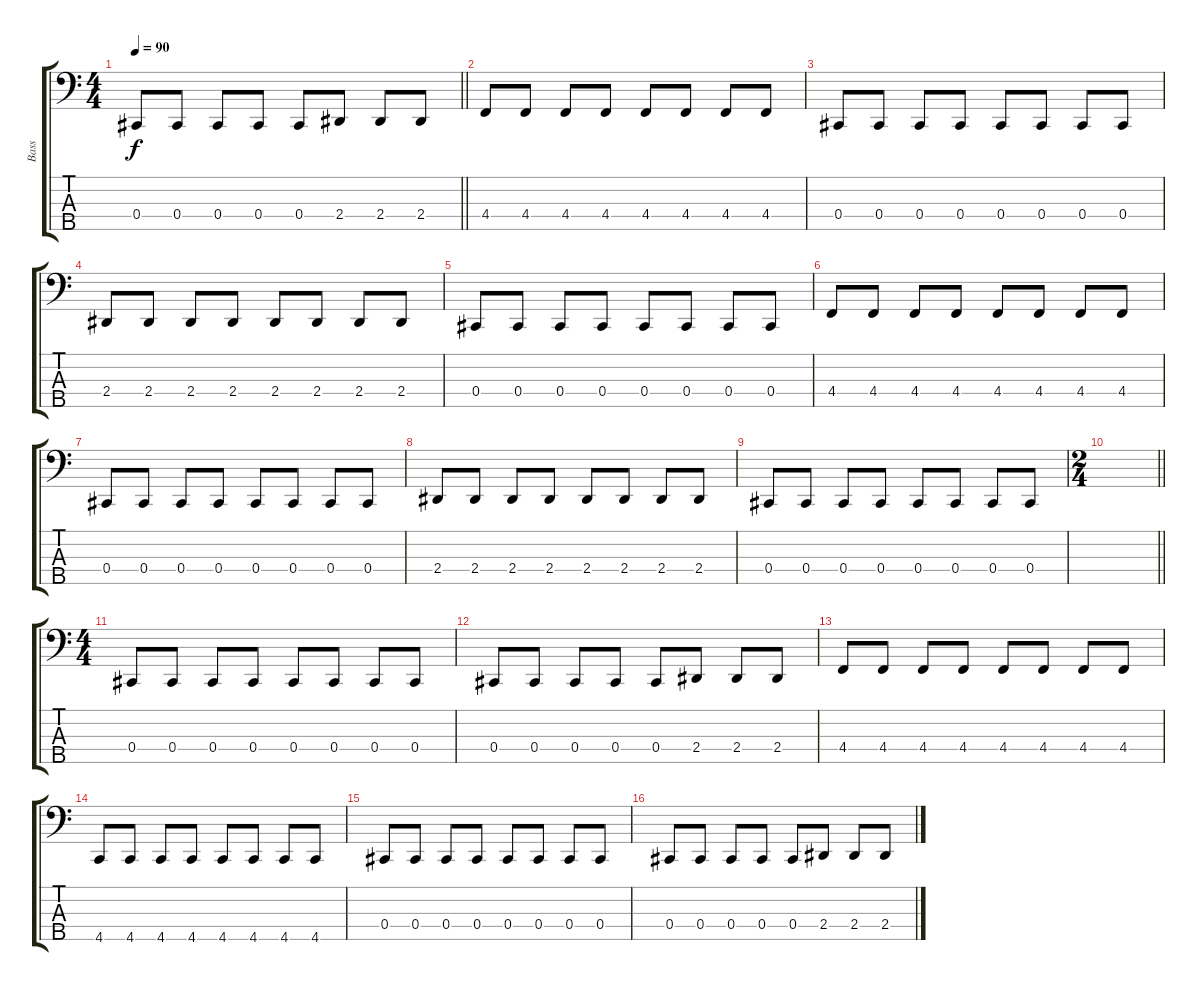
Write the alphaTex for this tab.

\track ("Bass" "Bass") {instrument electricbassfinger}
\staff {score tabs}
\tuning (E2 B1 Gb1 Db1 Ab0) {hide}
\ts (4 4)
\tempo 90
\clef f4
\barLineRight lightlight
\ks c
0.4.8{dy f} 0.4.8 0.4.8 0.4.8 0.4.8 2.4.8 2.4.8 2.4.8 |
\section ("" "")
4.4.8 4.4.8 4.4.8 4.4.8 4.4.8 4.4.8 4.4.8 4.4.8 |
0.4.8 0.4.8 0.4.8 0.4.8 0.4.8 0.4.8 0.4.8 0.4.8 |
2.4.8 2.4.8 2.4.8 2.4.8 2.4.8 2.4.8 2.4.8 2.4.8 |
0.4.8 0.4.8 0.4.8 0.4.8 0.4.8 0.4.8 0.4.8 0.4.8 |
4.4.8 4.4.8 4.4.8 4.4.8 4.4.8 4.4.8 4.4.8 4.4.8 |
0.4.8 0.4.8 0.4.8 0.4.8 0.4.8 0.4.8 0.4.8 0.4.8 |
2.4.8 2.4.8 2.4.8 2.4.8 2.4.8 2.4.8 2.4.8 2.4.8 |
0.4.8 0.4.8 0.4.8 0.4.8 0.4.8 0.4.8 0.4.8 0.4.8 |
\ts (2 4)
\barLineRight lightlight
|
\ts (4 4)
\section ("" "")
0.4.8 0.4.8 0.4.8 0.4.8 0.4.8 0.4.8 0.4.8 0.4.8 |
0.4.8 0.4.8 0.4.8 0.4.8 0.4.8 2.4.8 2.4.8 2.4.8 |
4.4.8 4.4.8 4.4.8 4.4.8 4.4.8 4.4.8 4.4.8 4.4.8 |
4.5.8 4.5.8 4.5.8 4.5.8 4.5.8 4.5.8 4.5.8 4.5.8 |
0.4.8 0.4.8 0.4.8 0.4.8 0.4.8 0.4.8 0.4.8 0.4.8 |
0.4.8 0.4.8 0.4.8 0.4.8 0.4.8 2.4.8 2.4.8 2.4.8
